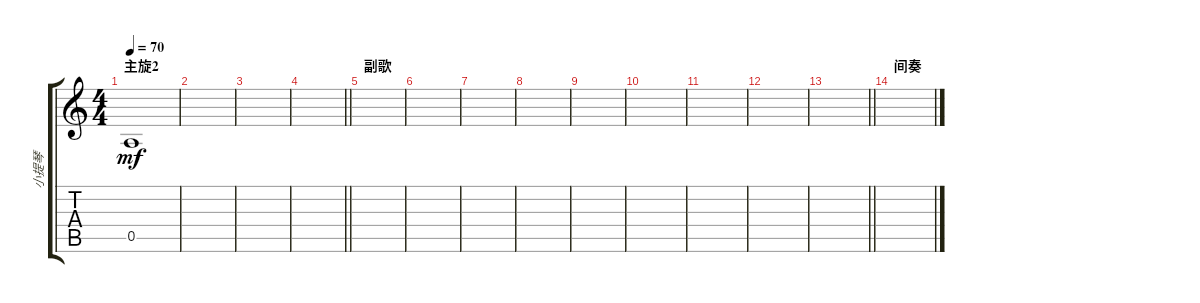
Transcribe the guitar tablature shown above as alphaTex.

\track ("小提琴" "小提琴") {instrument distortionguitar}
\staff {score tabs}
\tuning (E4 B3 G3 D3 A2 E2) {hide}
\ts (4 4)
\section ("" "主旋2")
\tempo 70
\clef g2
\ks c
0.5.1{dy mf} |
|
|
\barLineRight lightlight
|
\section ("" "副歌")
|
|
|
|
|
|
|
|
\barLineRight lightlight
|
\section ("" "间奏")
